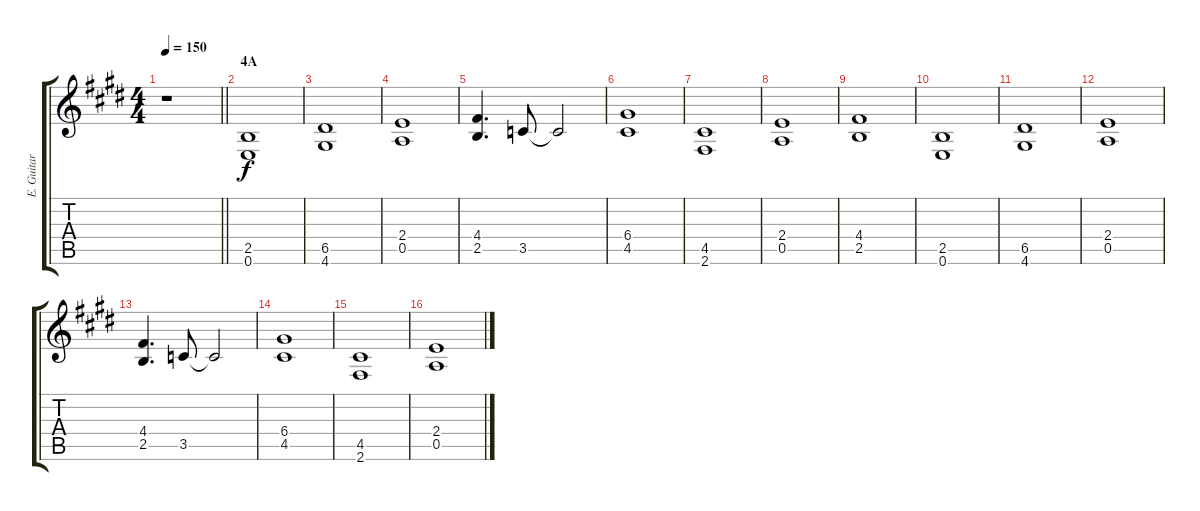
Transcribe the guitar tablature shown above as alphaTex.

\track ("E. Guitar IV" "E. Guitar ") {instrument overdrivenguitar}
\staff {score tabs}
\tuning (E4 B3 G3 D3 A2 E2) {hide}
\ts (4 4)
\tempo 150
\clef g2
\barLineRight lightlight
\ks e
r.1{dy f} |
\section ("" "4A")
(2.5 0.6).1 |
(6.5 4.6).1 |
(2.4 0.5).1 |
(4.4 2.5).4{d} 3.5.8 3.5{t}.2 |
(6.4 4.5).1 |
(4.5 2.6).1 |
(2.4 0.5).1 |
(4.4 2.5).1 |
(2.5 0.6).1 |
(6.5 4.6).1 |
(2.4 0.5).1 |
(4.4 2.5).4{d} 3.5.8 3.5{t}.2 |
(6.4 4.5).1 |
(4.5 2.6).1 |
(2.4 0.5).1
